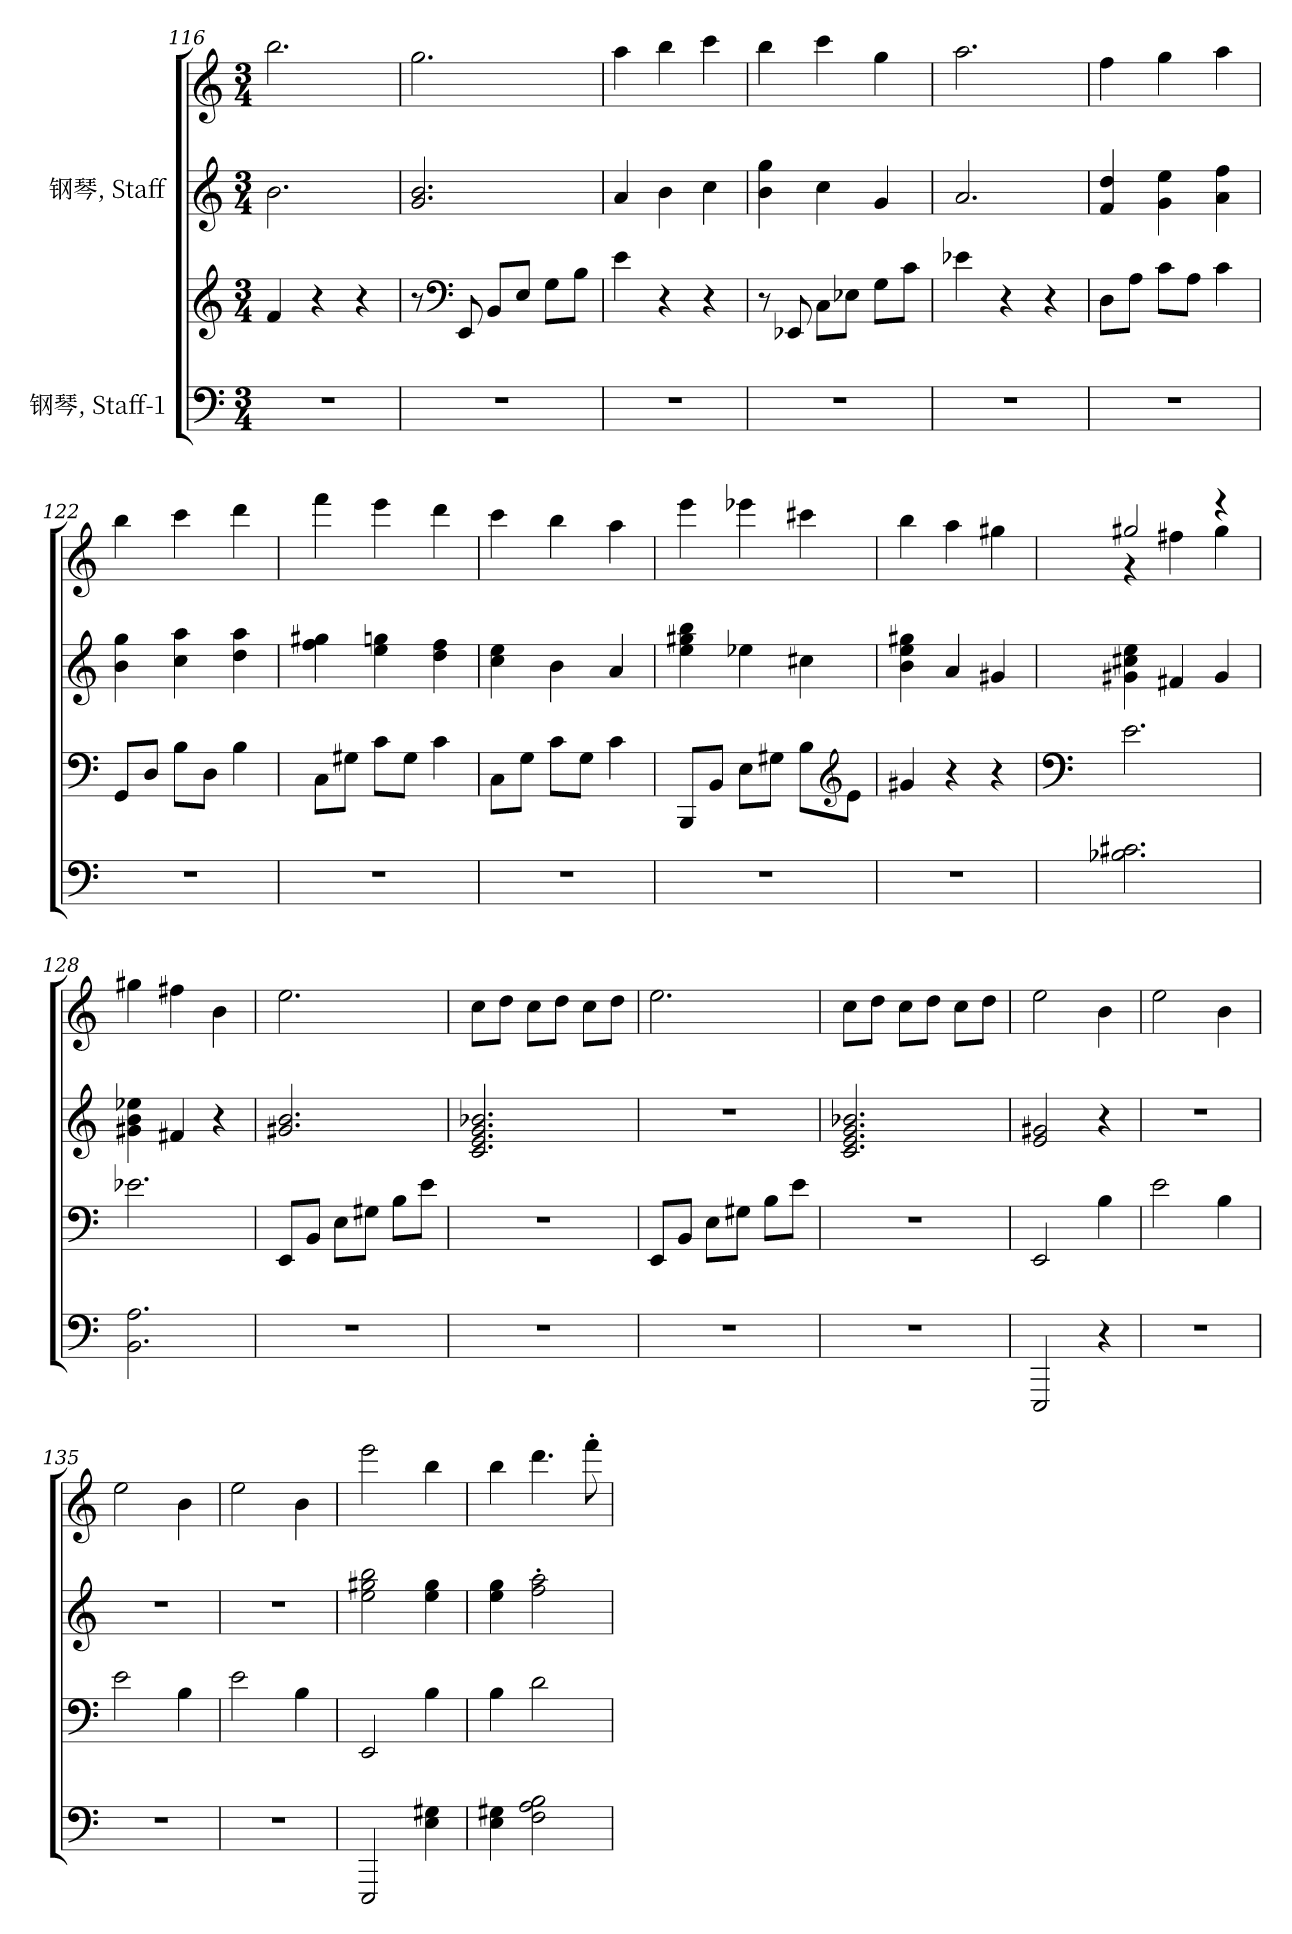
**kern	**kern	**kern	**kern
*part2	*part2	*part1	*part1
*staff4	*staff3	*staff2	*staff1
*I"钢琴, Staff-1	*	*I"钢琴, Staff	*
*clefF4	*clefG2	*clefG2	*clefG2
*k[]	*k[]	*k[]	*k[]
*M3/4	*M3/4	*M3/4	*M3/4
=116	=116	=116	=116
2.r	4f/	2.b\	2.bb\
.	4r	.	.
.	4r	.	.
!!LO:PB:g=z
=117	=117	=117	=117
2.r	8r	2.g/ 2.b/	2.gg\
*	*clefF4	*	*
.	8EE/	.	.
.	8BB/L	.	.
.	8E/J	.	.
.	8G\L	.	.
.	8B\J	.	.
=118	=118	=118	=118
2.r	4e\	4a/	4aa\
.	4r	4b\	4bb\
.	4r	4cc\	4ccc\
=119	=119	=119	=119
2.r	8r	4b\ 4gg\	4bb\
.	8EE-X/	.	.
.	8C\L	4cc\	4ccc\
.	8E-X\J	.	.
.	8G\L	4g/	4gg\
.	8c\J	.	.
=120	=120	=120	=120
2.r	4e-X\	2.a/	2.aa\
.	4r	.	.
.	4r	.	.
=121	=121	=121	=121
2.r	8D\L	4f/ 4dd/	4ff\
.	8A\J	.	.
.	8c\L	4g\ 4ee\	4gg\
.	8A\J	.	.
.	4c\	4a\ 4ff\	4aa\
=122	=122	=122	=122
2.r	8GG/L	4b\ 4gg\	4bb\
.	8D/J	.	.
.	8B\L	4cc\ 4aa\	4ccc\
.	8D\J	.	.
.	4B\	4dd\ 4aa\	4ddd\
!!LO:LB:g=z
=123	=123	=123	=123
2.r	8C\L	4ff\ 4gg#X\	4fff\
.	8G#X\J	.	.
.	8c\L	4ee\ 4ggn\	4eee\
.	8G#\J	.	.
.	4c\	4dd\ 4ff\	4ddd\
=124	=124	=124	=124
2.r	8C\L	4cc\ 4ee\	4ccc\
.	8G\J	.	.
.	8c\L	4b\	4bb\
.	8G\J	.	.
.	4c\	4a/	4aa\
=125	=125	=125	=125
2.r	8BBB/L	4ee\ 4gg#X\ 4bb\	4eee\
.	8BB/J	.	.
.	8E\L	4ee-X\	4eee-X\
.	8G#X\J	.	.
.	8B\L	4cc#X\	4ccc#X\
*	*clefG2	*	*
.	8e\J	.	.
=126	=126	=126	=126
2.r	4g#X/	4b\ 4ee\ 4gg#X\	4bb\
.	4r	4a/	4aa\
.	4r	4g#X/	4gg#X\
=127	=127	=127	=127
*	*clefF4	*	*
*	*	*	*MM155
*	*	*	*^
2.B-X\ 2.c#X\	2.e\	4g#X\ 4cc#X\ 4ee\	2gg#X/	4r
.	.	4f#X/	.	4ff#X\
.	.	4g#/	4r	4gg#\
*	*	*	*v	*v
=128	=128	=128	=128
2.BB\ 2.A\	2.e-X\	4g#X\ 4b\ 4ee-X\	4gg#X\
.	.	4f#X/	4ff#X\
.	.	4r	4b\
!!LO:LB:g=z
=129	=129	=129	=129
*	*	*	*MM170
2.r	8EE/L	2.g#X/ 2.b/	2.ee\
.	8BB/J	.	.
.	8E\L	.	.
.	8G#X\J	.	.
.	8B\L	.	.
.	8e\J	.	.
=130	=130	=130	=130
2.r	2.r	2.c/ 2.e/ 2.g/ 2.b-X/	8cc\L
.	.	.	8dd\J
.	.	.	8cc\L
.	.	.	8dd\J
.	.	.	8cc\L
.	.	.	8dd\J
=131	=131	=131	=131
2.r	8EE/L	2.r	2.ee\
.	8BB/J	.	.
.	8E\L	.	.
.	8G#X\J	.	.
.	8B\L	.	.
.	8e\J	.	.
=132	=132	=132	=132
2.r	2.r	2.c/ 2.e/ 2.g/ 2.b-X/	8cc\L
.	.	.	8dd\J
.	.	.	8cc\L
.	.	.	8dd\J
.	.	.	8cc\L
.	.	.	8dd\J
=133	=133	=133	=133
2EEE/	2EE/	2e/ 2g#X/	2ee\
4r	4B\	4r	4b\
=134	=134	=134	=134
2.r	2e\	2.r	2ee\
.	4B\	.	4b\
=135	=135	=135	=135
*	*	*	*MM160
2.r	2e\	2.r	2ee\
.	4B\	.	4b\
=136	=136	=136	=136
2.r	2e\	2.r	2ee\
.	4B\	.	4b\
!!LO:PB:g=z
=137	=137	=137	=137
*	*	*	*MM170
2EEE/	2EE/	2ee\ 2gg#X\ 2bb\	2eee\
4E\ 4G#X\	4B\	4ee\ 4gg#\	4bb\
=138	=138	=138	=138
4E\ 4G#X\	4B\	4ee\ 4gg\	4bb\
2F\ 2A\ 2B\	2d\	2ff\' 2aa\'	4.ddd\
.	.	.	8fff'\
=	=	=	=
*-	*-	*-	*-
